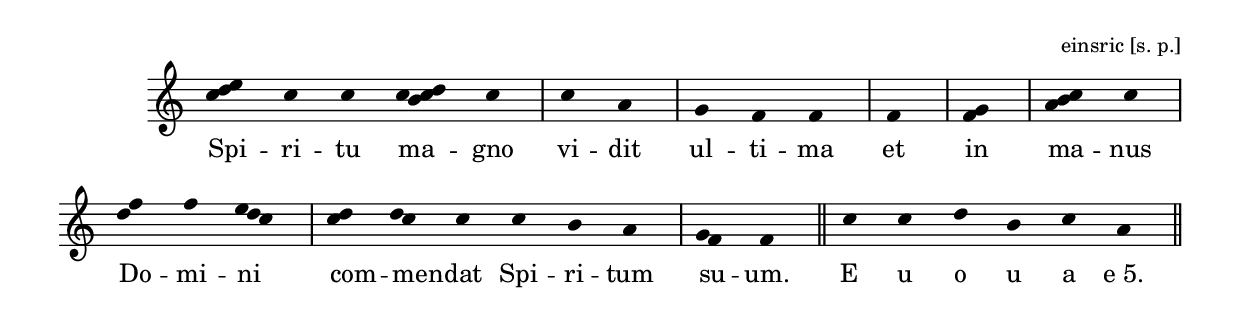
\version "2.19.32"

\include "../lib/synopsis.ily"

\score {
  \transpose c c' {
    \plainchant
    \melisma { c'4 d' e' } c' c' \melisma { c' b c' d' } c' \bar "|" c' a \bar "|" g f f \bar "|"
    f \bar "|" \melisma { f g } \bar "|" \melisma { a b c' } c' \bar "|" \melisma { d' f' } f' \melisma { e' d' c' } \bar "|"
    \melisma { c' d' } \melisma { d' c' } c' c' b a \bar "|" \melisma { g f } f \bar "||"
    c' c' d' b c' a \bar "||"
  }
  \addlyrics {
    Spi -- ri -- tu ma -- gno vi -- dit ul -- ti -- ma
    et in ma -- nus Do -- mi -- ni
    com -- men -- dat Spi -- ri -- tum su -- um.
    E u o u a "e 5."
  }
  \header {
    quid = "antiphona"
    fontes = "einsric [s. p.]"
    % the source is of monastic course and doesn't include the lauds cycle,
    % but this antiphon is reproduced with designation "ad tertiam"
  }
}

%{
\score {
  \transpose c c' {
    \plainchant

  }
  \addlyrics {

  }
  \header {
    fontes = ""
  }
}
%}